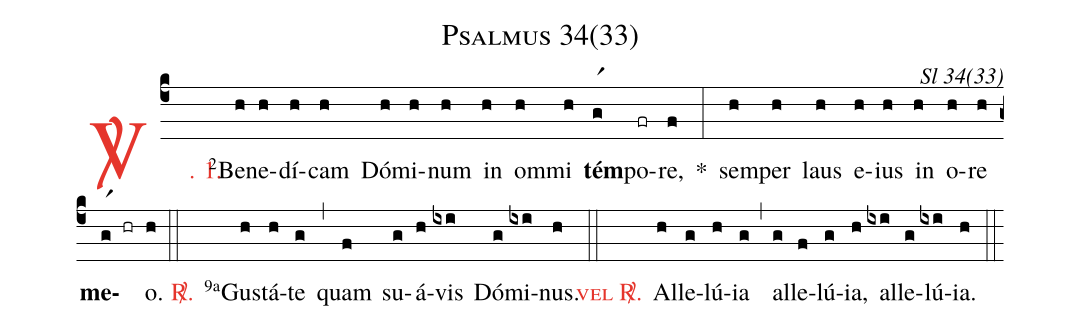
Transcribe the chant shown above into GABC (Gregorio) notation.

name: Psalmus 34(33);
commentary: Sl 34(33);
%%
(c4)

<c><sp>V/</sp>. 1.</c>() <v>\VSup{2}</v>Be(h)ne(h)dí(h)cam(h) Dó(h)mi(h)num(h) in(h) om(h)mi(h) <b>tém</b>(gr1)po(fr)re,(f) *(:) sem(h)per(h) laus(h) e(h)ius(h) in(h) o(h)re(h) <b>me</b>(gr1 hr)o.(h)

(::)

<nlba><c><sp>R/</sp>.</c>() <v>\VSup{9a}</v>Gus</nlba>(h)tá(h)te(g) (,) quam(f) su(g)á(h)vis(ixi) Dó(g)mi(ixi)nus.(h)

(::)

{<c><sc>vel</sc></c> <c><sp>R/</sp>.</c>}() Al(h)le(g)lú(h)ia(g) (,) al(g)le(f)lú(g)ia,(h) al(ixi)le(g)lú(ixi)ia.(h)

(::)
